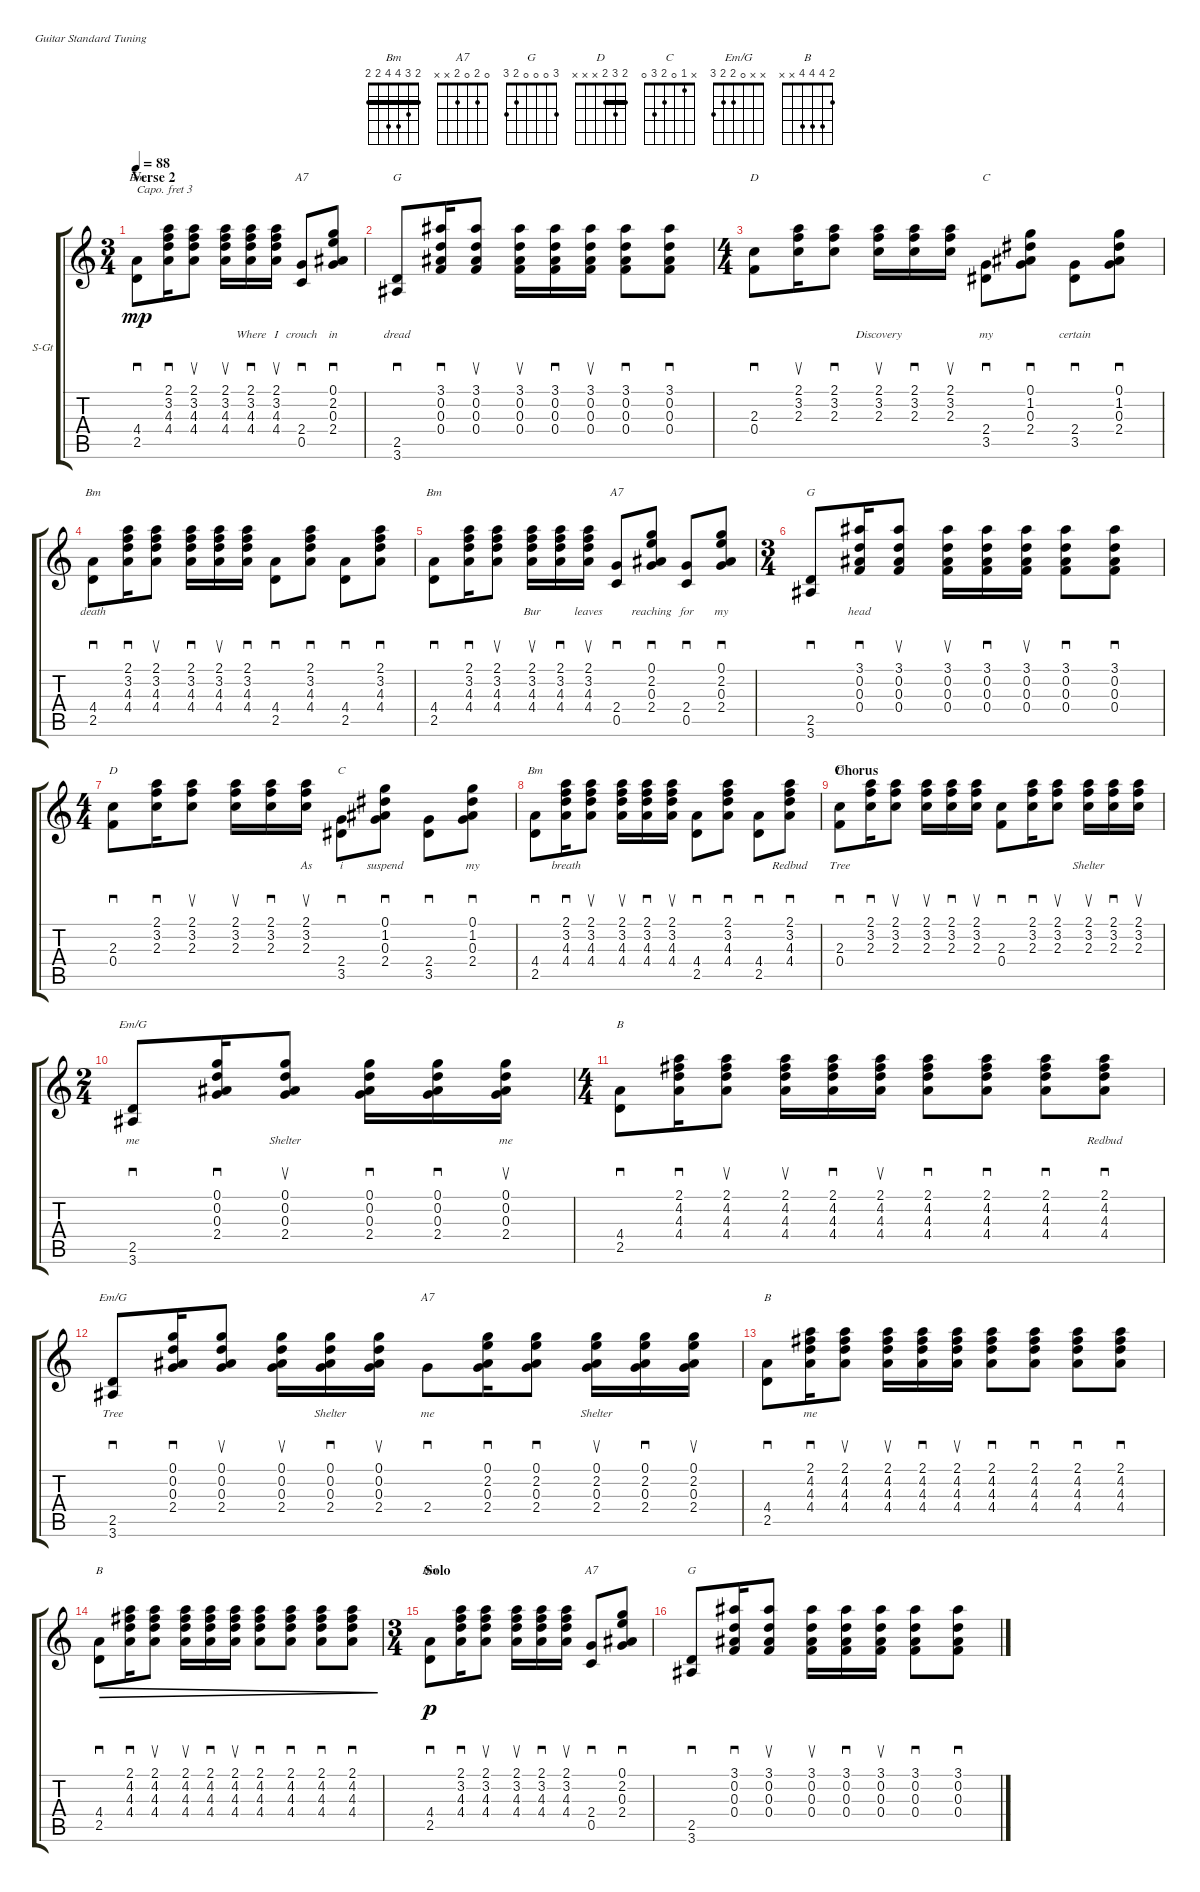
\defaultSystemsLayout 4
\bracketExtendMode groupsimilarinstruments
\firstSystemTrackNameOrientation horizontal
\otherSystemsTrackNameOrientation horizontal
\track ("Steel Guitar" "S-Gt") {instrument acousticguitarsteel}
\staff {score tabs}
\capo 3
\tuning (E4 B3 G3 D3 A2 E2)
\chord ("Bm" 2 3 4 4 2 x) {barre 2}
\chord ("Bm" 2 3 4 4 2 2) {barre (2 2)}
\chord ("A7" 0 2 0 2 0 x)
\chord ("G" 3 0 0 0 2 3) {showfingering false}
\chord ("D" 2 3 2 0 0 x) {barre 2}
\chord ("D" 2 3 2 x x x) {barre 2}
\chord ("C" 0 1 0 2 x x)
\chord ("C" x 1 0 2 3 0)
\chord ("Em/G" 3 5 4 5 x x)
\chord ("B" 2 4 4 4 x x)
\chord ("Em/G" x x 0 2 2 3)
\chord ("A7" 0 2 0 2 x x)
\chord ("B" 2 4 4 4 x x) {showfingering false}
\ts (3 4)
\section ("" "Verse 2")
\tempo 88
\clef g2
\ks c
(2.5 4.4).8{sd ch "Bm" lyrics (0 "") lyrics (1 "") lyrics (2 "") lyrics (3 "") lyrics (4 "") dy mp} (4.3 3.2 2.1 4.4).16{sd lyrics (0 "") lyrics (1 "") lyrics (2 "") lyrics (3 "") lyrics (4 "")} (4.3 3.2 2.1 4.4).8{su lyrics (0 "") lyrics (1 "") lyrics (2 "") lyrics (3 "") lyrics (4 "")} (4.3 3.2 2.1 4.4).16{su lyrics (0 "") lyrics (1 "") lyrics (2 "") lyrics (3 "") lyrics (4 "")} (4.3 3.2 2.1 4.4).16{sd lyrics (0 "Where") lyrics (1 "") lyrics (2 "") lyrics (3 "") lyrics (4 "")} (4.3 3.2 2.1 4.4).16{su lyrics (0 "I") lyrics (1 "") lyrics (2 "") lyrics (3 "") lyrics (4 "")} (0.5 2.4).8{sd ch "A7" lyrics (0 "crouch") lyrics (1 "") lyrics (2 "") lyrics (3 "") lyrics (4 "")} (0.3 2.2 0.1 2.4).8{sd lyrics (0 "in") lyrics (1 "") lyrics (2 "") lyrics (3 "") lyrics (4 "")} |
(3.6 2.5).8{sd ch "G" lyrics (0 "dread") lyrics (1 "") lyrics (2 "") lyrics (3 "") lyrics (4 "")} (0.2 3.1 0.3 0.4).16{sd lyrics (0 "") lyrics (1 "") lyrics (2 "") lyrics (3 "") lyrics (4 "")} (0.2 3.1 0.3 0.4).8{su lyrics (0 "") lyrics (1 "") lyrics (2 "") lyrics (3 "") lyrics (4 "")} (0.3 0.2 3.1 0.4).16{su lyrics (0 "") lyrics (1 "") lyrics (2 "") lyrics (3 "") lyrics (4 "")} (0.3 0.2 3.1 0.4).16{sd lyrics (0 "") lyrics (1 "") lyrics (2 "") lyrics (3 "") lyrics (4 "")} (0.3 0.2 3.1 0.4).16{su lyrics (0 "") lyrics (1 "") lyrics (2 "") lyrics (3 "") lyrics (4 "")} (0.3 0.2 3.1 0.4).8{sd lyrics (0 "") lyrics (1 "") lyrics (2 "") lyrics (3 "") lyrics (4 "")} (0.3 0.2 3.1 0.4).8{sd lyrics (0 "") lyrics (1 "") lyrics (2 "") lyrics (3 "") lyrics (4 "")} |
\ts (4 4)
(0.4 2.3).8{sd ch "D" lyrics (0 "") lyrics (1 "") lyrics (2 "") lyrics (3 "") lyrics (4 "")} (2.3 3.2 2.1).16{su lyrics (0 "") lyrics (1 "") lyrics (2 "") lyrics (3 "") lyrics (4 "")} (2.3 3.2 2.1).8{sd lyrics (0 "") lyrics (1 "") lyrics (2 "") lyrics (3 "") lyrics (4 "")} (2.3 3.2 2.1).16{su lyrics (0 "Discovery") lyrics (1 "") lyrics (2 "") lyrics (3 "") lyrics (4 "")} (2.3 3.2 2.1).16{sd lyrics (0 "") lyrics (1 "") lyrics (2 "") lyrics (3 "") lyrics (4 "")} (2.3 3.2 2.1).16{su lyrics (0 "") lyrics (1 "") lyrics (2 "") lyrics (3 "") lyrics (4 "")} (3.5 2.4).8{sd ch "C" lyrics (0 "my") lyrics (1 "") lyrics (2 "") lyrics (3 "") lyrics (4 "")} (0.3 1.2 0.1 2.4).8{sd lyrics (0 "") lyrics (1 "") lyrics (2 "") lyrics (3 "") lyrics (4 "")} (3.5 2.4).8{sd lyrics (0 "certain") lyrics (1 "") lyrics (2 "") lyrics (3 "") lyrics (4 "")} (0.3 1.2 0.1 2.4).8{sd lyrics (0 "") lyrics (1 "") lyrics (2 "") lyrics (3 "") lyrics (4 "")} |
(2.5 4.4).8{sd ch "Bm" lyrics (0 "death") lyrics (1 "") lyrics (2 "") lyrics (3 "") lyrics (4 "")} (4.3 3.2 2.1 4.4).16{sd lyrics (0 "") lyrics (1 "") lyrics (2 "") lyrics (3 "") lyrics (4 "")} (4.3 3.2 2.1 4.4).8{su lyrics (0 "") lyrics (1 "") lyrics (2 "") lyrics (3 "") lyrics (4 "")} (4.3 3.2 2.1 4.4).16{sd lyrics (0 "") lyrics (1 "") lyrics (2 "") lyrics (3 "") lyrics (4 "")} (4.3 3.2 2.1 4.4).16{su lyrics (0 "") lyrics (1 "") lyrics (2 "") lyrics (3 "") lyrics (4 "")} (4.3 3.2 2.1 4.4).16{sd lyrics (0 "") lyrics (1 "") lyrics (2 "") lyrics (3 "") lyrics (4 "")} (4.4 2.5).8{sd lyrics (0 "") lyrics (1 "") lyrics (2 "") lyrics (3 "") lyrics (4 "")} (4.3 3.2 2.1 4.4).8{sd lyrics (0 "") lyrics (1 "") lyrics (2 "") lyrics (3 "") lyrics (4 "")} (4.4 2.5).8{sd lyrics (0 "") lyrics (1 "") lyrics (2 "") lyrics (3 "") lyrics (4 "")} (4.3 3.2 2.1 4.4).8{sd lyrics (0 "") lyrics (1 "") lyrics (2 "") lyrics (3 "") lyrics (4 "")} |
(2.5 4.4).8{sd ch "Bm" lyrics (0 "") lyrics (1 "") lyrics (2 "") lyrics (3 "") lyrics (4 "")} (4.3 3.2 2.1 4.4).16{sd lyrics (0 "") lyrics (1 "") lyrics (2 "") lyrics (3 "") lyrics (4 "")} (4.3 3.2 2.1 4.4).8{su lyrics (0 "") lyrics (1 "") lyrics (2 "") lyrics (3 "") lyrics (4 "")} (4.3 3.2 2.1 4.4).16{su lyrics (0 "Bur") lyrics (1 "") lyrics (2 "") lyrics (3 "") lyrics (4 "")} (4.3 3.2 2.1 4.4).16{sd lyrics (0 "") lyrics (1 "") lyrics (2 "") lyrics (3 "") lyrics (4 "")} (4.3 3.2 2.1 4.4).16{su lyrics (0 "leaves") lyrics (1 "") lyrics (2 "") lyrics (3 "") lyrics (4 "")} (0.5 2.4).8{sd ch "A7" lyrics (0 "") lyrics (1 "") lyrics (2 "") lyrics (3 "") lyrics (4 "")} (0.3 2.2 0.1 2.4).8{sd lyrics (0 "reaching") lyrics (1 "") lyrics (2 "") lyrics (3 "") lyrics (4 "")} (0.5 2.4).8{sd lyrics (0 "for") lyrics (1 "") lyrics (2 "") lyrics (3 "") lyrics (4 "")} (0.3 2.2 0.1 2.4).8{sd lyrics (0 "my") lyrics (1 "") lyrics (2 "") lyrics (3 "") lyrics (4 "")} |
\ts (3 4)
(3.6 2.5).8{sd ch "G" lyrics (0 "") lyrics (1 "") lyrics (2 "") lyrics (3 "") lyrics (4 "")} (0.2 3.1 0.3 0.4).16{sd lyrics (0 "head") lyrics (1 "") lyrics (2 "") lyrics (3 "") lyrics (4 "")} (0.2 3.1 0.3 0.4).8{su lyrics (0 "") lyrics (1 "") lyrics (2 "") lyrics (3 "") lyrics (4 "")} (0.3 0.2 3.1 0.4).16{su lyrics (0 "") lyrics (1 "") lyrics (2 "") lyrics (3 "") lyrics (4 "")} (0.3 0.2 3.1 0.4).16{sd lyrics (0 "") lyrics (1 "") lyrics (2 "") lyrics (3 "") lyrics (4 "")} (0.3 0.2 3.1 0.4).16{su lyrics (0 "") lyrics (1 "") lyrics (2 "") lyrics (3 "") lyrics (4 "")} (0.3 0.2 3.1 0.4).8{sd lyrics (0 "") lyrics (1 "") lyrics (2 "") lyrics (3 "") lyrics (4 "")} (0.3 0.2 3.1 0.4).8{sd lyrics (0 "") lyrics (1 "") lyrics (2 "") lyrics (3 "") lyrics (4 "")} |
\ts (4 4)
(0.4 2.3).8{sd ch "D" lyrics (0 "") lyrics (1 "") lyrics (2 "") lyrics (3 "") lyrics (4 "")} (2.3 3.2 2.1).16{sd lyrics (0 "") lyrics (1 "") lyrics (2 "") lyrics (3 "") lyrics (4 "")} (2.3 3.2 2.1).8{su lyrics (0 "") lyrics (1 "") lyrics (2 "") lyrics (3 "") lyrics (4 "")} (2.3 3.2 2.1).16{su lyrics (0 "") lyrics (1 "") lyrics (2 "") lyrics (3 "") lyrics (4 "")} (2.3 3.2 2.1).16{sd lyrics (0 "") lyrics (1 "") lyrics (2 "") lyrics (3 "") lyrics (4 "")} (2.3 3.2 2.1).16{su lyrics (0 "As") lyrics (1 "") lyrics (2 "") lyrics (3 "") lyrics (4 "")} (3.5 2.4).8{sd ch "C" lyrics (0 "i") lyrics (1 "") lyrics (2 "") lyrics (3 "") lyrics (4 "")} (0.3 1.2 0.1 2.4).8{sd lyrics (0 "suspend") lyrics (1 "") lyrics (2 "") lyrics (3 "") lyrics (4 "")} (3.5 2.4).8{sd lyrics (0 "") lyrics (1 "") lyrics (2 "") lyrics (3 "") lyrics (4 "")} (0.3 1.2 0.1 2.4).8{sd lyrics (0 "my") lyrics (1 "") lyrics (2 "") lyrics (3 "") lyrics (4 "")} |
(2.5 4.4).8{sd ch "Bm" lyrics (0 "") lyrics (1 "") lyrics (2 "") lyrics (3 "") lyrics (4 "")} (4.3 3.2 2.1 4.4).16{sd lyrics (0 "breath") lyrics (1 "") lyrics (2 "") lyrics (3 "") lyrics (4 "")} (4.3 3.2 2.1 4.4).8{su lyrics (0 "") lyrics (1 "") lyrics (2 "") lyrics (3 "") lyrics (4 "")} (4.3 3.2 2.1 4.4).16{su lyrics (0 "") lyrics (1 "") lyrics (2 "") lyrics (3 "") lyrics (4 "")} (4.3 3.2 2.1 4.4).16{sd lyrics (0 "") lyrics (1 "") lyrics (2 "") lyrics (3 "") lyrics (4 "")} (4.3 3.2 2.1 4.4).16{su lyrics (0 "") lyrics (1 "") lyrics (2 "") lyrics (3 "") lyrics (4 "")} (4.4 2.5).8{sd lyrics (0 "") lyrics (1 "") lyrics (2 "") lyrics (3 "") lyrics (4 "")} (4.3 3.2 2.1 4.4).8{sd lyrics (0 "") lyrics (1 "") lyrics (2 "") lyrics (3 "") lyrics (4 "")} (4.4 2.5).8{sd lyrics (0 "") lyrics (1 "") lyrics (2 "") lyrics (3 "") lyrics (4 "")} (4.3 3.2 2.1 4.4).8{sd lyrics (0 "Redbud") lyrics (1 "") lyrics (2 "") lyrics (3 "") lyrics (4 "")} |
\section ("" "Chorus")
(0.4 2.3).8{sd ch "D" lyrics (0 "Tree") lyrics (1 "") lyrics (2 "") lyrics (3 "") lyrics (4 "")} (2.3 3.2 2.1).16{sd lyrics (0 "") lyrics (1 "") lyrics (2 "") lyrics (3 "") lyrics (4 "")} (2.3 3.2 2.1).8{su lyrics (0 "") lyrics (1 "") lyrics (2 "") lyrics (3 "") lyrics (4 "")} (2.3 3.2 2.1).16{su lyrics (0 "") lyrics (1 "") lyrics (2 "") lyrics (3 "") lyrics (4 "")} (2.3 3.2 2.1).16{sd lyrics (0 "") lyrics (1 "") lyrics (2 "") lyrics (3 "") lyrics (4 "")} (2.3 3.2 2.1).16{su lyrics (0 "") lyrics (1 "") lyrics (2 "") lyrics (3 "") lyrics (4 "")} (0.4 2.3).8{sd lyrics (0 "") lyrics (1 "") lyrics (2 "") lyrics (3 "") lyrics (4 "")} (2.3 3.2 2.1).16{sd lyrics (0 "") lyrics (1 "") lyrics (2 "") lyrics (3 "") lyrics (4 "")} (2.3 3.2 2.1).8{su lyrics (0 "") lyrics (1 "") lyrics (2 "") lyrics (3 "") lyrics (4 "")} (2.3 3.2 2.1).16{su lyrics (0 "Shelter") lyrics (1 "") lyrics (2 "") lyrics (3 "") lyrics (4 "")} (2.3 3.2 2.1).16{sd lyrics (0 "") lyrics (1 "") lyrics (2 "") lyrics (3 "") lyrics (4 "")} (2.3 3.2 2.1).16{su lyrics (0 "") lyrics (1 "") lyrics (2 "") lyrics (3 "") lyrics (4 "")} |
\ts (2 4)
(3.6 2.5).8{sd ch "Em/G" lyrics (0 "me") lyrics (1 "") lyrics (2 "") lyrics (3 "") lyrics (4 "")} (2.4 0.3 0.2 0.1).16{sd lyrics (0 "") lyrics (1 "") lyrics (2 "") lyrics (3 "") lyrics (4 "")} (2.4 0.3 0.2 0.1).8{su lyrics (0 "Shelter") lyrics (1 "") lyrics (2 "") lyrics (3 "") lyrics (4 "")} (2.4 0.3 0.2 0.1).16{sd lyrics (0 "") lyrics (1 "") lyrics (2 "") lyrics (3 "") lyrics (4 "")} (2.4 0.3 0.2 0.1).16{sd lyrics (0 "") lyrics (1 "") lyrics (2 "") lyrics (3 "") lyrics (4 "")} (2.4 0.3 0.2 0.1).16{su lyrics (0 "me") lyrics (1 "") lyrics (2 "") lyrics (3 "") lyrics (4 "")} |
\ts (4 4)
(2.5 4.4).8{sd ch "B" lyrics (0 "") lyrics (1 "") lyrics (2 "") lyrics (3 "") lyrics (4 "")} (4.3 2.1 4.2 4.4).16{sd lyrics (0 "") lyrics (1 "") lyrics (2 "") lyrics (3 "") lyrics (4 "")} (4.3 2.1 4.2 4.4).8{su lyrics (0 "") lyrics (1 "") lyrics (2 "") lyrics (3 "") lyrics (4 "")} (4.3 2.1 4.2 4.4).16{su lyrics (0 "") lyrics (1 "") lyrics (2 "") lyrics (3 "") lyrics (4 "")} (4.3 2.1 4.2 4.4).16{sd lyrics (0 "") lyrics (1 "") lyrics (2 "") lyrics (3 "") lyrics (4 "")} (4.3 2.1 4.2 4.4).16{su lyrics (0 "") lyrics (1 "") lyrics (2 "") lyrics (3 "") lyrics (4 "")} (4.3 2.1 4.2 4.4).8{sd lyrics (0 "") lyrics (1 "") lyrics (2 "") lyrics (3 "") lyrics (4 "")} (4.3 2.1 4.2 4.4).8{sd lyrics (0 "") lyrics (1 "") lyrics (2 "") lyrics (3 "") lyrics (4 "")} (4.3 2.1 4.2 4.4).8{sd lyrics (0 "") lyrics (1 "") lyrics (2 "") lyrics (3 "") lyrics (4 "")} (4.3 2.1 4.2 4.4).8{sd lyrics (0 "Redbud") lyrics (1 "") lyrics (2 "") lyrics (3 "") lyrics (4 "")} |
(3.6 2.5).8{sd ch "Em/G" lyrics (0 "Tree") lyrics (1 "") lyrics (2 "") lyrics (3 "") lyrics (4 "")} (2.4 0.3 0.2 0.1).16{sd lyrics (0 "") lyrics (1 "") lyrics (2 "") lyrics (3 "") lyrics (4 "")} (2.4 0.3 0.2 0.1).8{su lyrics (0 "") lyrics (1 "") lyrics (2 "") lyrics (3 "") lyrics (4 "")} (2.4 0.3 0.2 0.1).16{su lyrics (0 "") lyrics (1 "") lyrics (2 "") lyrics (3 "") lyrics (4 "")} (2.4 0.3 0.2 0.1).16{sd lyrics (0 "Shelter") lyrics (1 "") lyrics (2 "") lyrics (3 "") lyrics (4 "")} (2.4 0.3 0.2 0.1).16{su lyrics (0 "") lyrics (1 "") lyrics (2 "") lyrics (3 "") lyrics (4 "")} 2.4.8{sd ch "A7" lyrics (0 "me") lyrics (1 "") lyrics (2 "") lyrics (3 "") lyrics (4 "")} (0.3 2.2 0.1 2.4).16{sd lyrics (0 "") lyrics (1 "") lyrics (2 "") lyrics (3 "") lyrics (4 "")} (0.3 2.2 0.1 2.4).8{sd lyrics (0 "") lyrics (1 "") lyrics (2 "") lyrics (3 "") lyrics (4 "")} (0.3 2.2 0.1 2.4).16{su lyrics (0 "Shelter") lyrics (1 "") lyrics (2 "") lyrics (3 "") lyrics (4 "")} (0.3 2.2 0.1 2.4).16{sd lyrics (0 "") lyrics (1 "") lyrics (2 "") lyrics (3 "") lyrics (4 "")} (0.3 2.2 0.1 2.4).16{su lyrics (0 "") lyrics (1 "") lyrics (2 "") lyrics (3 "") lyrics (4 "")} |
(2.5 4.4).8{sd ch "B" lyrics (0 "") lyrics (1 "") lyrics (2 "") lyrics (3 "") lyrics (4 "")} (4.3 2.1 4.2 4.4).16{sd lyrics (0 "me") lyrics (1 "") lyrics (2 "") lyrics (3 "") lyrics (4 "")} (4.3 2.1 4.2 4.4).8{su lyrics (0 "") lyrics (1 "") lyrics (2 "") lyrics (3 "") lyrics (4 "")} (4.3 2.1 4.2 4.4).16{su lyrics (0 "") lyrics (1 "") lyrics (2 "") lyrics (3 "") lyrics (4 "")} (4.3 2.1 4.2 4.4).16{sd lyrics (0 "") lyrics (1 "") lyrics (2 "") lyrics (3 "") lyrics (4 "")} (4.3 2.1 4.2 4.4).16{su lyrics (0 "") lyrics (1 "") lyrics (2 "") lyrics (3 "") lyrics (4 "")} (4.3 2.1 4.2 4.4).8{sd lyrics (0 "") lyrics (1 "") lyrics (2 "") lyrics (3 "") lyrics (4 "")} (4.3 2.1 4.2 4.4).8{sd lyrics (0 "") lyrics (1 "") lyrics (2 "") lyrics (3 "") lyrics (4 "")} (4.3 2.1 4.2 4.4).8{sd lyrics (0 "") lyrics (1 "") lyrics (2 "") lyrics (3 "") lyrics (4 "")} (4.3 2.1 4.2 4.4).8{sd lyrics (0 "") lyrics (1 "") lyrics (2 "") lyrics (3 "") lyrics (4 "")} |
(2.5 4.4).8{sd ch "B" lyrics (0 "") lyrics (1 "") lyrics (2 "") lyrics (3 "") lyrics (4 "") dec} (4.3 2.1 4.2 4.4).16{sd lyrics (0 "") lyrics (1 "") lyrics (2 "") lyrics (3 "") lyrics (4 "") dec} (4.3 2.1 4.2 4.4).8{su lyrics (0 "") lyrics (1 "") lyrics (2 "") lyrics (3 "") lyrics (4 "") dec} (4.3 2.1 4.2 4.4).16{su lyrics (0 "") lyrics (1 "") lyrics (2 "") lyrics (3 "") lyrics (4 "") dec} (4.3 2.1 4.2 4.4).16{sd lyrics (0 "") lyrics (1 "") lyrics (2 "") lyrics (3 "") lyrics (4 "") dec} (4.3 2.1 4.2 4.4).16{su lyrics (0 "") lyrics (1 "") lyrics (2 "") lyrics (3 "") lyrics (4 "") dec} (4.3 2.1 4.2 4.4).8{sd lyrics (0 "") lyrics (1 "") lyrics (2 "") lyrics (3 "") lyrics (4 "") dec} (4.3 2.1 4.2 4.4).8{sd lyrics (0 "") lyrics (1 "") lyrics (2 "") lyrics (3 "") lyrics (4 "") dec} (4.3 2.1 4.2 4.4).8{sd lyrics (0 "") lyrics (1 "") lyrics (2 "") lyrics (3 "") lyrics (4 "") dec} (4.3 2.1 4.2 4.4).8{sd lyrics (0 "") lyrics (1 "") lyrics (2 "") lyrics (3 "") lyrics (4 "") dec} |
\ts (3 4)
\section ("" "Solo")
(2.5 4.4).8{sd ch "Bm" lyrics (0 "") lyrics (1 "") lyrics (2 "") lyrics (3 "") lyrics (4 "") dy p} (4.3 3.2 2.1 4.4).16{sd lyrics (0 "") lyrics (1 "") lyrics (2 "") lyrics (3 "") lyrics (4 "")} (4.3 3.2 2.1 4.4).8{su lyrics (0 "") lyrics (1 "") lyrics (2 "") lyrics (3 "") lyrics (4 "")} (4.3 3.2 2.1 4.4).16{su lyrics (0 "") lyrics (1 "") lyrics (2 "") lyrics (3 "") lyrics (4 "")} (4.3 3.2 2.1 4.4).16{sd lyrics (0 "") lyrics (1 "") lyrics (2 "") lyrics (3 "") lyrics (4 "")} (4.3 3.2 2.1 4.4).16{su lyrics (0 "") lyrics (1 "") lyrics (2 "") lyrics (3 "") lyrics (4 "")} (0.5 2.4).8{sd ch "A7" lyrics (0 "") lyrics (1 "") lyrics (2 "") lyrics (3 "") lyrics (4 "")} (0.3 2.2 0.1 2.4).8{sd lyrics (0 "") lyrics (1 "") lyrics (2 "") lyrics (3 "") lyrics (4 "")} |
(3.6 2.5).8{sd ch "G" lyrics (0 "") lyrics (1 "") lyrics (2 "") lyrics (3 "") lyrics (4 "")} (0.2 3.1 0.3 0.4).16{sd lyrics (0 "") lyrics (1 "") lyrics (2 "") lyrics (3 "") lyrics (4 "")} (0.2 3.1 0.3 0.4).8{su lyrics (0 "") lyrics (1 "") lyrics (2 "") lyrics (3 "") lyrics (4 "")} (0.3 0.2 3.1 0.4).16{su lyrics (0 "") lyrics (1 "") lyrics (2 "") lyrics (3 "") lyrics (4 "")} (0.3 0.2 3.1 0.4).16{sd lyrics (0 "") lyrics (1 "") lyrics (2 "") lyrics (3 "") lyrics (4 "")} (0.3 0.2 3.1 0.4).16{su lyrics (0 "") lyrics (1 "") lyrics (2 "") lyrics (3 "") lyrics (4 "")} (0.3 0.2 3.1 0.4).8{sd lyrics (0 "") lyrics (1 "") lyrics (2 "") lyrics (3 "") lyrics (4 "")} (0.3 0.2 3.1 0.4).8{sd lyrics (0 "") lyrics (1 "") lyrics (2 "") lyrics (3 "") lyrics (4 "")}
